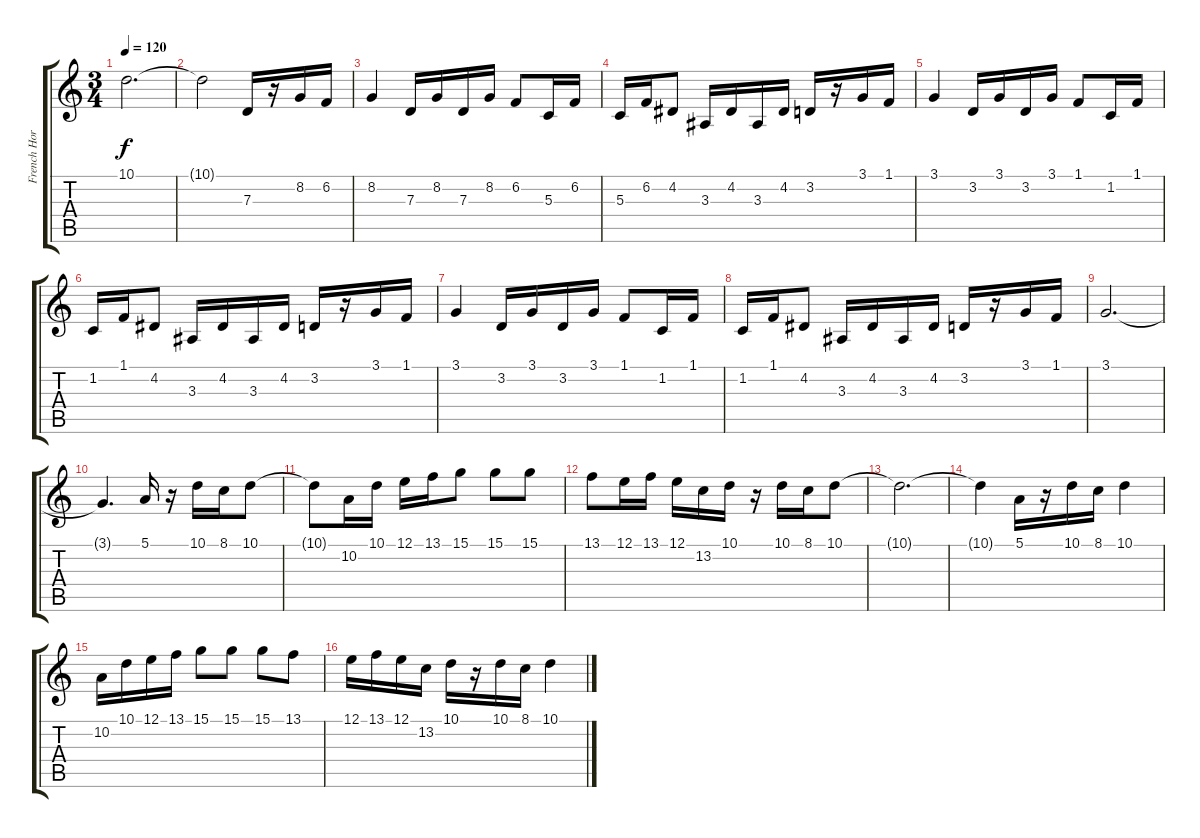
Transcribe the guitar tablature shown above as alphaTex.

\track ("French Horn" "French Hor") {instrument frenchhorn}
\staff {score tabs}
\tuning (E4 B3 G3 D3 A2 E2) {hide}
\ts (3 4)
\tempo 120
\clef g2
\ks c
10.1.2{d dy f} |
10.1{t}.2 7.3.16 r.16 8.2.16 6.2.16 |
8.2.4 7.3.16 8.2.16 7.3.16 8.2.16 6.2.8 5.3.16 6.2.16 |
5.3.16 6.2.16 4.2.8 3.3.16 4.2.16 3.3.16 4.2.16 3.2.16 r.16 3.1.16 1.1.16 |
3.1.4 3.2.16 3.1.16 3.2.16 3.1.16 1.1.8 1.2.16 1.1.16 |
1.2.16 1.1.16 4.2.8 3.3.16 4.2.16 3.3.16 4.2.16 3.2.16 r.16 3.1.16 1.1.16 |
3.1.4 3.2.16 3.1.16 3.2.16 3.1.16 1.1.8 1.2.16 1.1.16 |
1.2.16 1.1.16 4.2.8 3.3.16 4.2.16 3.3.16 4.2.16 3.2.16 r.16 3.1.16 1.1.16 |
3.1.2{d} |
3.1{t}.4{d} 5.1.16 r.16 10.1.16 8.1.16 10.1.8 |
10.1{t}.8 10.2.16 10.1.16 12.1.16 13.1.16 15.1.8 15.1.8 15.1.8 |
13.1.8 12.1.16 13.1.16 12.1.16 13.2.16 10.1.16 r.16 10.1.16 8.1.16 10.1.8 |
10.1{t}.2{d} |
10.1{t}.4 5.1.16 r.16 10.1.16 8.1.16 10.1.4 |
10.2.16 10.1.16 12.1.16 13.1.16 15.1.8 15.1.8 15.1.8 13.1.8 |
12.1.16 13.1.16 12.1.16 13.2.16 10.1.16 r.16 10.1.16 8.1.16 10.1.4
